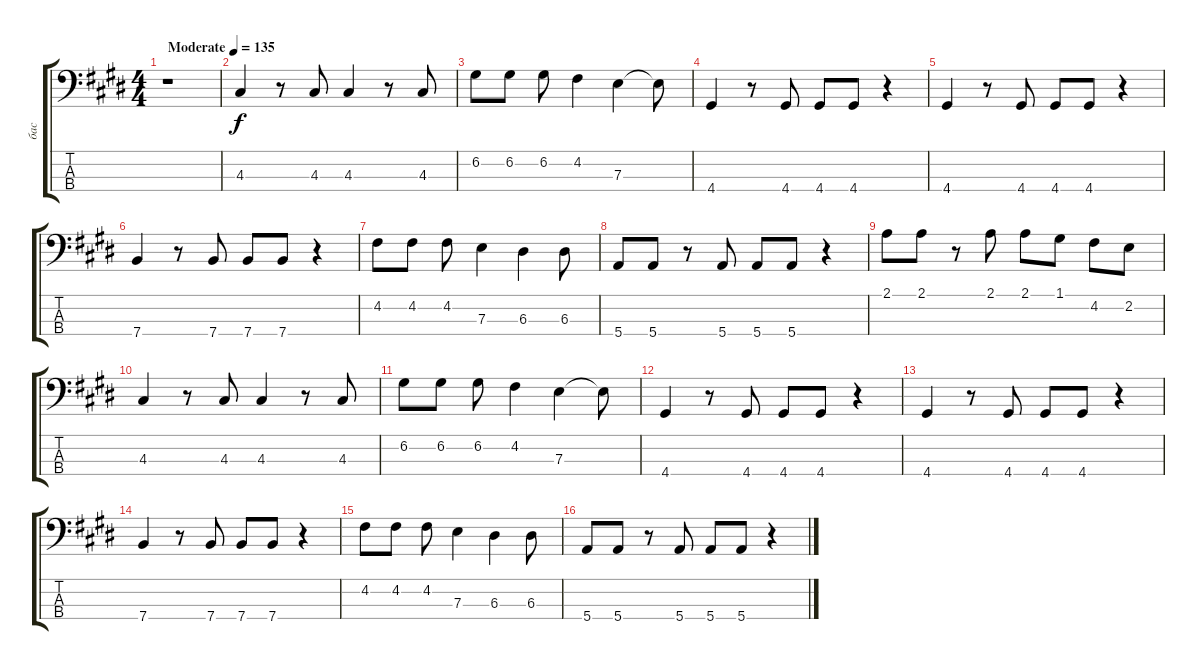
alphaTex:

\track ("бас" "бас") {instrument electricbassfinger}
\staff {score tabs}
\tuning (G2 D2 A1 E1) {hide}
\ts (4 4)
\tempo (135 "Moderate")
\clef f4
\ks c#minor
r.1{dy f instrument electricbassfinger} |
4.3.4 r.8 4.3.8 4.3.4 r.8 4.3.8 |
6.2.8 6.2.8 6.2.8 4.2.4 7.3.4 7.3{t}.8 |
4.4.4 r.8 4.4.8 4.4.8 4.4.8 r.4 |
4.4.4 r.8 4.4.8 4.4.8 4.4.8 r.4 |
7.4.4 r.8 7.4.8 7.4.8 7.4.8 r.4 |
4.2.8 4.2.8 4.2.8 7.3.4 6.3.4 6.3.8 |
5.4.8 5.4.8 r.8 5.4.8 5.4.8 5.4.8 r.4 |
2.1.8 2.1.8 r.8 2.1.8 2.1.8 1.1.8 4.2.8 2.2.8 |
4.3.4 r.8 4.3.8 4.3.4 r.8 4.3.8 |
6.2.8 6.2.8 6.2.8 4.2.4 7.3.4 7.3{t}.8 |
4.4.4 r.8 4.4.8 4.4.8 4.4.8 r.4 |
4.4.4 r.8 4.4.8 4.4.8 4.4.8 r.4 |
7.4.4 r.8 7.4.8 7.4.8 7.4.8 r.4 |
4.2.8 4.2.8 4.2.8 7.3.4 6.3.4 6.3.8 |
5.4.8 5.4.8 r.8 5.4.8 5.4.8 5.4.8 r.4
